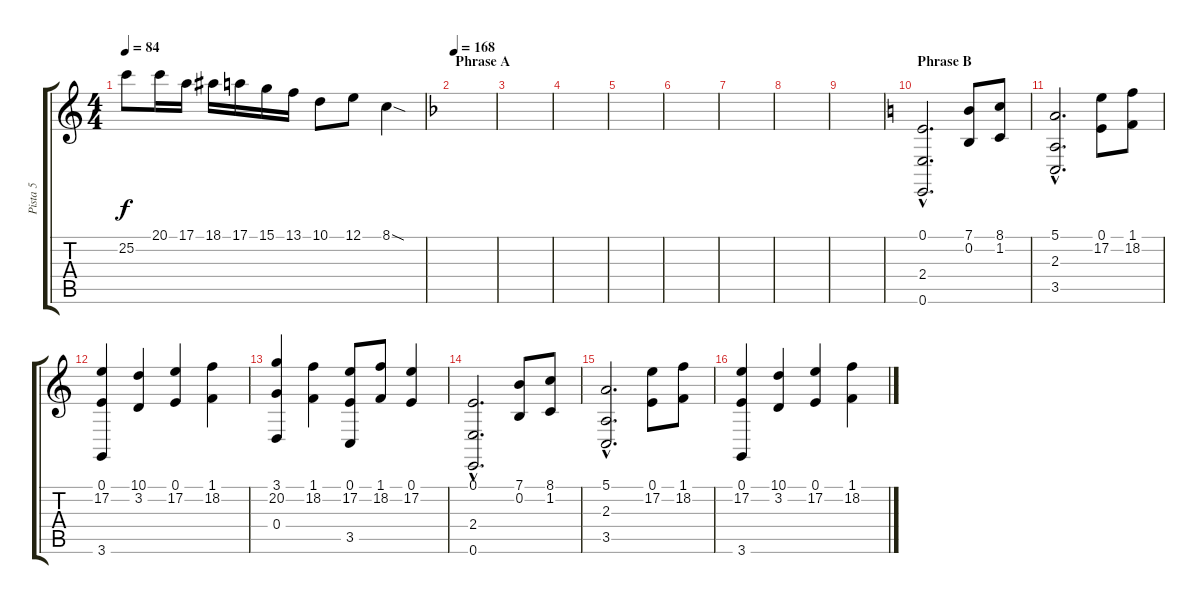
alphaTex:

\track ("Pista 5" "Pista 5") {instrument choiraahs}
\staff {score tabs}
\tuning (E4 B3 G3 D3 A2 E2) {hide}
\ts (4 4)
\tempo 84
\clef g2
\ks c
25.2.8{dy f} 20.1.16 17.1.16 18.1.16 17.1.16 15.1.16 13.1.16 10.1.8 12.1.8 8.1{sod}.4 |
\section ("" "Phrase A")
\tempo 168
\ks f
|
|
|
|
|
|
|
|
\section ("" "Phrase B")
\ks c
(0.1{hac} 2.4{hac} 0.6).2{d} (7.1 0.2).8 (8.1 1.2).8 |
(5.1{hac} 2.3{hac} 3.5).2{d} (0.1 17.2).8 (1.1 18.2).8 |
(0.1 17.2 3.6).4 (10.1 3.2).4 (0.1 17.2).4 (1.1 18.2).4 |
(3.1 20.2 0.4).4 (1.1 18.2).4 (0.1 17.2 3.5).8 (1.1 18.2).8 (0.1 17.2).4 |
(0.1{hac} 2.4{hac} 0.6).2{d} (7.1 0.2).8 (8.1 1.2).8 |
(5.1{hac} 2.3{hac} 3.5).2{d} (0.1 17.2).8 (1.1 18.2).8 |
(0.1 17.2 3.6).4 (10.1 3.2).4 (0.1 17.2).4 (1.1 18.2).4
